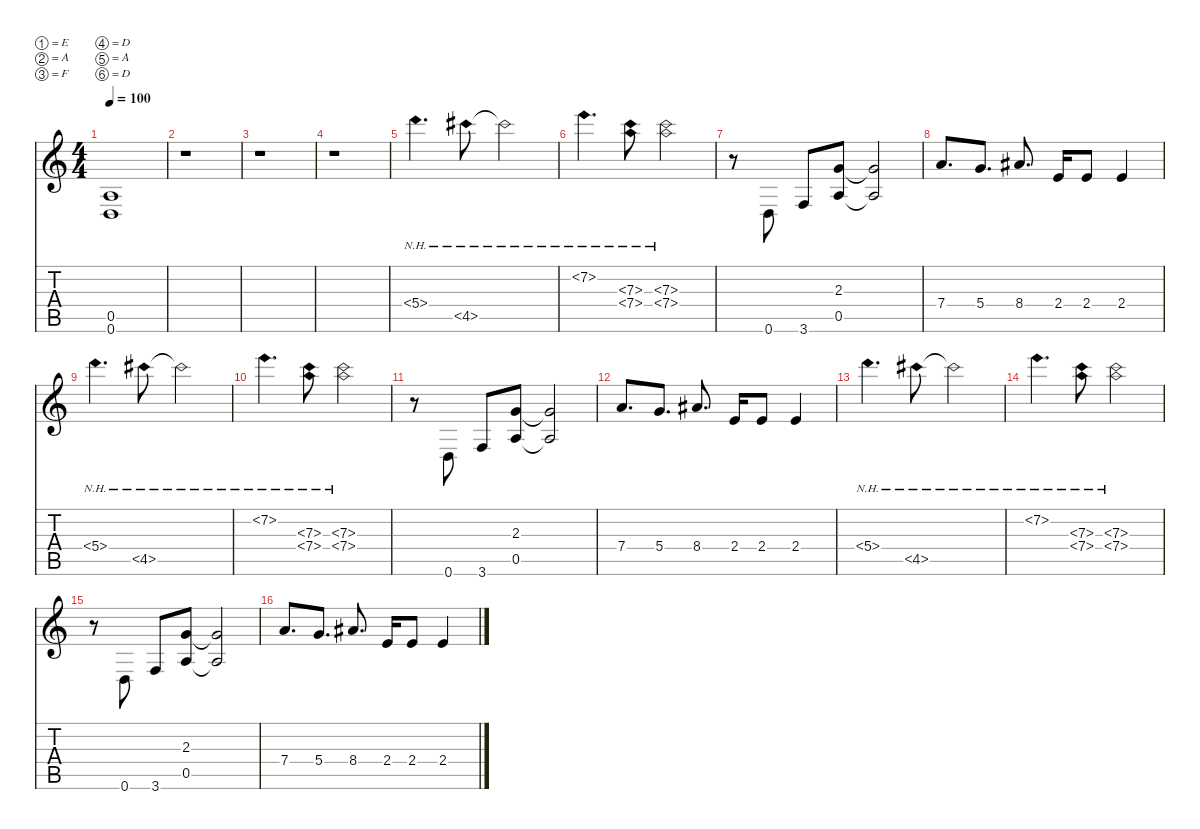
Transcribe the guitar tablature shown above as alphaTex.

\defaultSystemsLayout 4
\hideDynamics
\bracketExtendMode nobrackets
\singleTrackTrackNamePolicy hidden
\multiTrackTrackNamePolicy hidden
\firstSystemTrackNameMode fullname
\firstSystemTrackNameOrientation horizontal
\otherSystemsTrackNameOrientation horizontal
\track ("Guitar 2" "od.guit.") {instrument overdrivenguitar}
\staff {score tabs}
\tuning (E4 A3 F3 D3 A2 D2)
\ts (4 4)
\beaming (8 2 2 2 2)
\tempo 100
\clef g2
\ks c
(0.6{t} 0.5{t}).1{dy mf beam Up} |
r.1{beam Down} |
r.1{beam Down} |
r.1{beam Down} |
5.4{nh}.4{d dy mp beam Down} 4.5{nh acc #}.8{beam Down} 4.5{nh t acc #}.2{beam Down} |
7.2{nh}.4{d beam Down} (7.3{nh} 7.4{nh}).8{beam Down} (7.3{nh} 7.4{nh}).2{beam Down} |
r.8{beam Down} 0.6.8{beam Up} 3.6.8{beam Up} (2.3 0.5).8{beam Up} (2.3{t} 0.5{t}).2{beam Up} |
7.4.8{d beam Up} 5.4.8{d beam Up} 8.4{acc #}.8{d beam Up} 2.4.16{beam Up} 2.4.8{beam Up} 2.4.4{beam Up} |
5.4{nh}.4{d beam Down} 4.5{nh acc #}.8{beam Down} 4.5{nh t acc #}.2{beam Down} |
7.2{nh}.4{d beam Down} (7.3{nh} 7.4{nh}).8{beam Down} (7.3{nh} 7.4{nh}).2{beam Down} |
r.8{beam Down} 0.6.8{beam Up} 3.6.8{beam Up} (2.3 0.5).8{beam Up} (2.3{t} 0.5{t}).2{beam Up} |
7.4.8{d beam Up} 5.4.8{d beam Up} 8.4{acc #}.8{d beam Up} 2.4.16{beam Up} 2.4.8{beam Up} 2.4.4{beam Up} |
5.4{nh}.4{d beam Down} 4.5{nh acc #}.8{beam Down} 4.5{nh t acc #}.2{beam Down} |
7.2{nh}.4{d beam Down} (7.3{nh} 7.4{nh}).8{beam Down} (7.3{nh} 7.4{nh}).2{beam Down} |
r.8{beam Down} 0.6.8{beam Up} 3.6.8{beam Up} (2.3 0.5).8{beam Up} (2.3{t} 0.5{t}).2{beam Up} |
7.4.8{d beam Up} 5.4.8{d beam Up} 8.4{acc #}.8{d beam Up} 2.4.16{beam Up} 2.4.8{beam Up} 2.4.4{beam Up}
